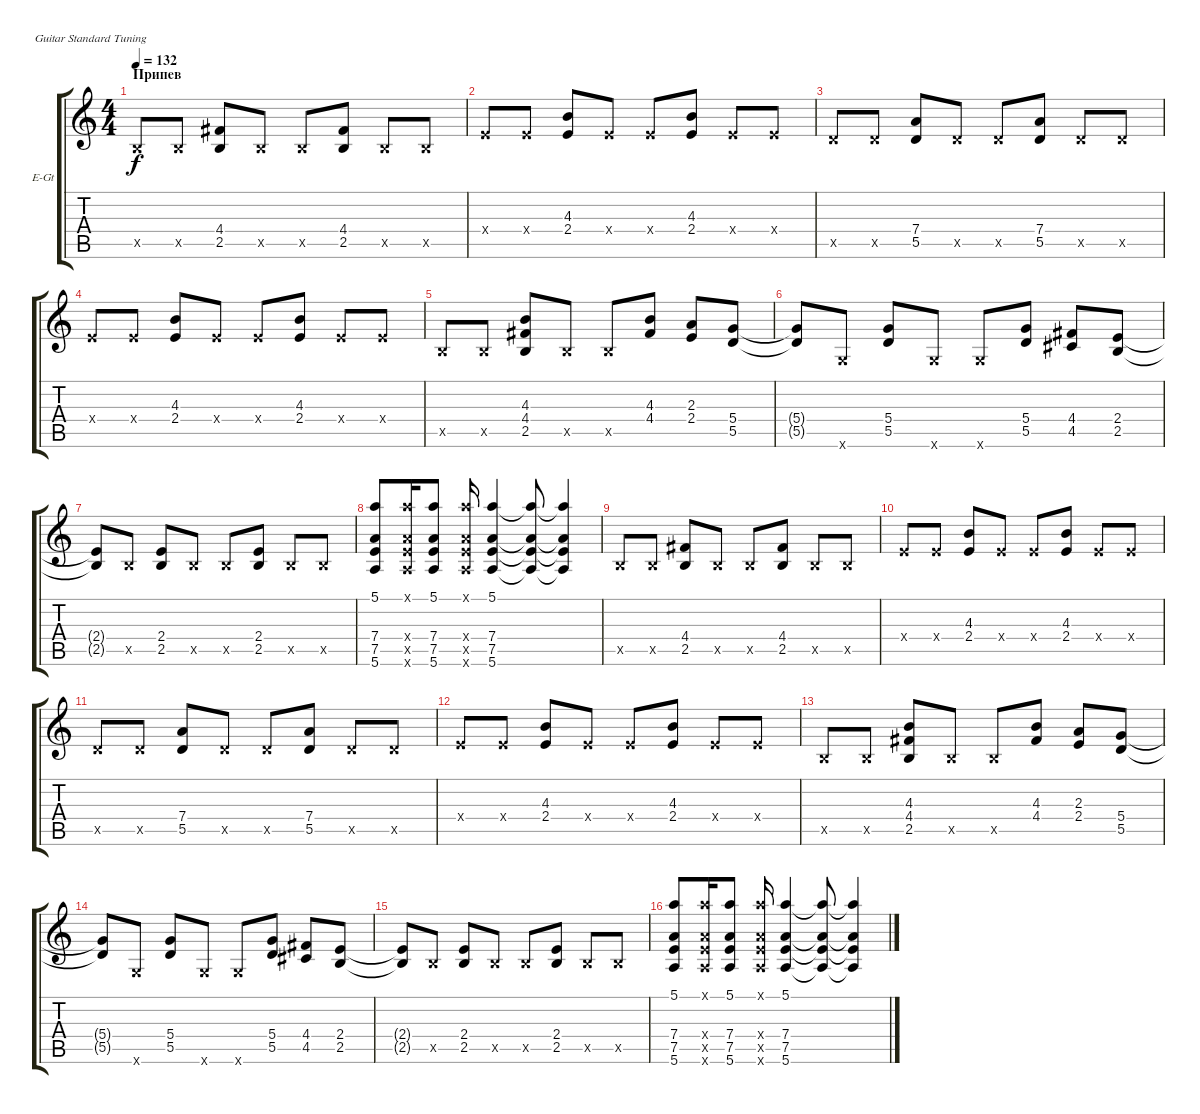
\defaultSystemsLayout 4
\bracketExtendMode groupsimilarinstruments
\firstSystemTrackNameOrientation horizontal
\otherSystemsTrackNameOrientation horizontal
\track ("Electric Guitar" "E-Gt") {instrument overdrivenguitar}
\staff {score tabs}
\tuning (E4 B3 G3 D3 A2 E2)
\ts (4 4)
\section ("" "Припев")
\tempo 132
\clef g2
\ks c
2.5{x}.8{dy f} 2.5{x}.8 (2.5 4.4).8 2.5{x}.8 2.5{x}.8 (2.5 4.4).8 2.5{x}.8 2.5{x}.8 |
2.4{x}.8 2.4{x}.8 (4.3 2.4).8 2.4{x}.8 2.4{x}.8 (2.4 4.3).8 2.4{x}.8 2.4{x}.8 |
5.5{x}.8 5.5{x}.8 (5.5 7.4).8 5.5{x}.8 5.5{x}.8 (5.5 7.4).8 5.5{x}.8 5.5{x}.8 |
2.4{x}.8 2.4{x}.8 (4.3 2.4).8 2.4{x}.8 2.4{x}.8 (2.4 4.3).8 2.4{x}.8 2.4{x}.8 |
2.5{x}.8 2.5{x}.8 (2.5 4.4 4.3).8 2.5{x}.8 2.5{x}.8 (4.3 4.4).8 (2.3 2.4).8 (5.4 5.5).8 |
(5.5{t} 5.4{t}).8 3.6{x}.8 (5.4 5.5).8 3.6{x}.8 3.6{x}.8 (5.4 5.5).8 (4.4 4.5).8 (2.4 2.5).8 |
(2.5{t} 2.4{t}).8 2.5{x}.8 (2.5 2.4).8 2.5{x}.8 2.5{x}.8 (2.5 2.4).8 2.5{x}.8 2.5{x}.8 |
(5.6 7.5 7.4 5.1).8 (5.6{x} 7.5{x} 7.4{x} 5.1{x}).16 (5.6 7.5 7.4 5.1).8 (5.6{x} 5.1{x} 7.4{x} 7.5{x}).16 (5.6 5.1 7.4 7.5).4 (5.6{t} 5.1{t} 7.4{t} 7.5{t}).8 (5.6{t} 5.1{t} 7.5{t} 7.4{t}).4 |
2.5{x}.8 2.5{x}.8 (2.5 4.4).8 2.5{x}.8 2.5{x}.8 (2.5 4.4).8 2.5{x}.8 2.5{x}.8 |
2.4{x}.8 2.4{x}.8 (4.3 2.4).8 2.4{x}.8 2.4{x}.8 (2.4 4.3).8 2.4{x}.8 2.4{x}.8 |
5.5{x}.8 5.5{x}.8 (5.5 7.4).8 5.5{x}.8 5.5{x}.8 (5.5 7.4).8 5.5{x}.8 5.5{x}.8 |
2.4{x}.8 2.4{x}.8 (4.3 2.4).8 2.4{x}.8 2.4{x}.8 (2.4 4.3).8 2.4{x}.8 2.4{x}.8 |
2.5{x}.8 2.5{x}.8 (2.5 4.4 4.3).8 2.5{x}.8 2.5{x}.8 (4.3 4.4).8 (2.3 2.4).8 (5.4 5.5).8 |
(5.5{t} 5.4{t}).8 3.6{x}.8 (5.4 5.5).8 3.6{x}.8 3.6{x}.8 (5.4 5.5).8 (4.4 4.5).8 (2.4 2.5).8 |
(2.5{t} 2.4{t}).8 2.5{x}.8 (2.5 2.4).8 2.5{x}.8 2.5{x}.8 (2.5 2.4).8 2.5{x}.8 2.5{x}.8 |
(5.6 7.5 7.4 5.1).8 (5.6{x} 7.5{x} 7.4{x} 5.1{x}).16 (5.6 7.5 7.4 5.1).8 (5.6{x} 5.1{x} 7.4{x} 7.5{x}).16 (5.6 5.1 7.4 7.5).4 (5.6{t} 5.1{t} 7.4{t} 7.5{t}).8 (5.6{t} 5.1{t} 7.5{t} 7.4{t}).4
